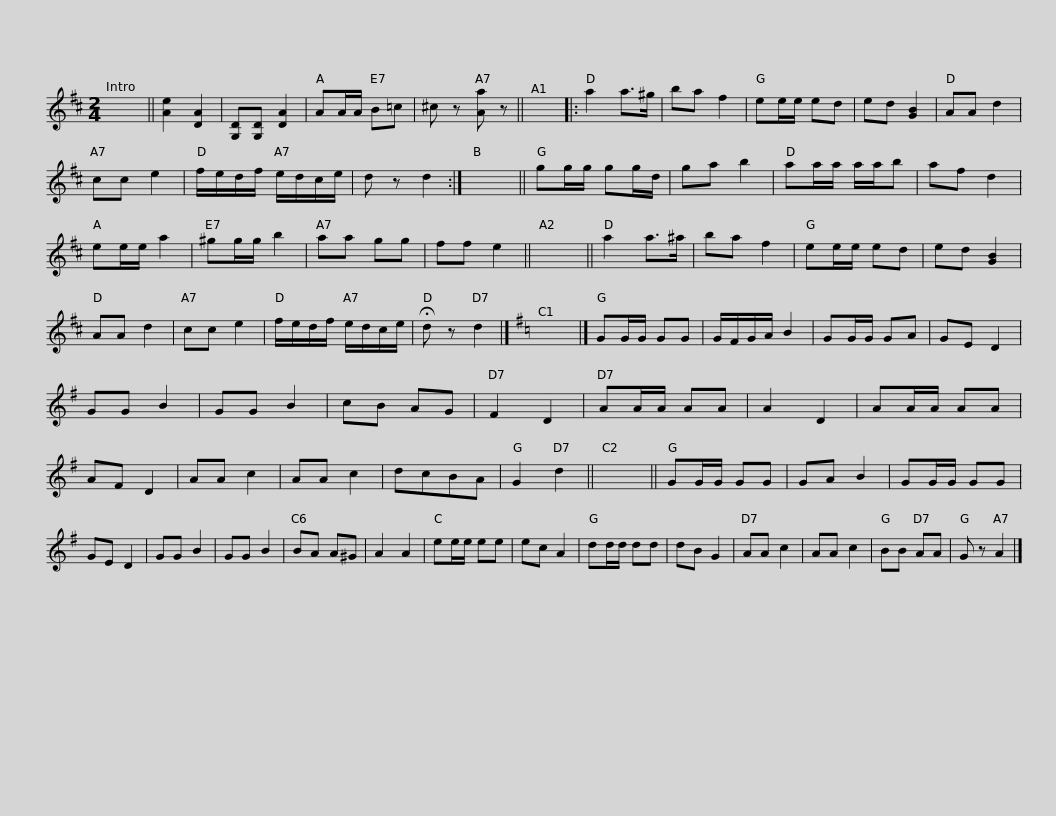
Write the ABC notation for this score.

X:1
L:1/8
M:2/4
I:linebreak $
K:D
V:1 treble
V:1
 x4 || [Ae]2 [DA]2 | [G,D][G,D] [DA]2 | AA/A/ B=c | ^c z [Aa] z || %5
 x4 |: a2 a>^g | ba f2 | ee/e/ ed | ed [GB]2 | %10
 AA d2 |$ cc e2 | f/e/d/f/ e/d/c/e/ | d z d2 :| x4 || %15
 gg/g/ gg/d/ | ga b2 | aa/a/ a/a/b | af d2 | ee/e/ a2 |$ %20
 ^gg/g/ b2 | aa gg | ff e2 || x4 || a2 a>^a | %25
 ba f2 | ee/e/ ed | ed [GB]2 | AA d2 | cc e2 |$ %30
 f/e/d/f/ e/d/c/e/ | !fermata!d z d2 |][K:G] x4 |] GG/G/ GG | G/F/G/A/ B2 | %35
 GG/G/ GA | GE D2 | GG B2 | GG B2 | cB AG | %40
 F2 D2 |$ AA/A/ AA | A2 D2 | AA/A/ AA | AF D2 | %45
 AA c2 | AA c2 | dcBA | G2 d2 || x4 || %50
 GG/G/ GG | GA B2 | GG/G/ GG |$ GE D2 | GG B2 | %55
 GG B2 | BA A^G | A2 A2 | ee/e/ ee | ec A2 | %60
 dd/d/ dd | dB G2 | AA c2 | AA c2 | BB AA |$ %65
 G z A2 |] %66
